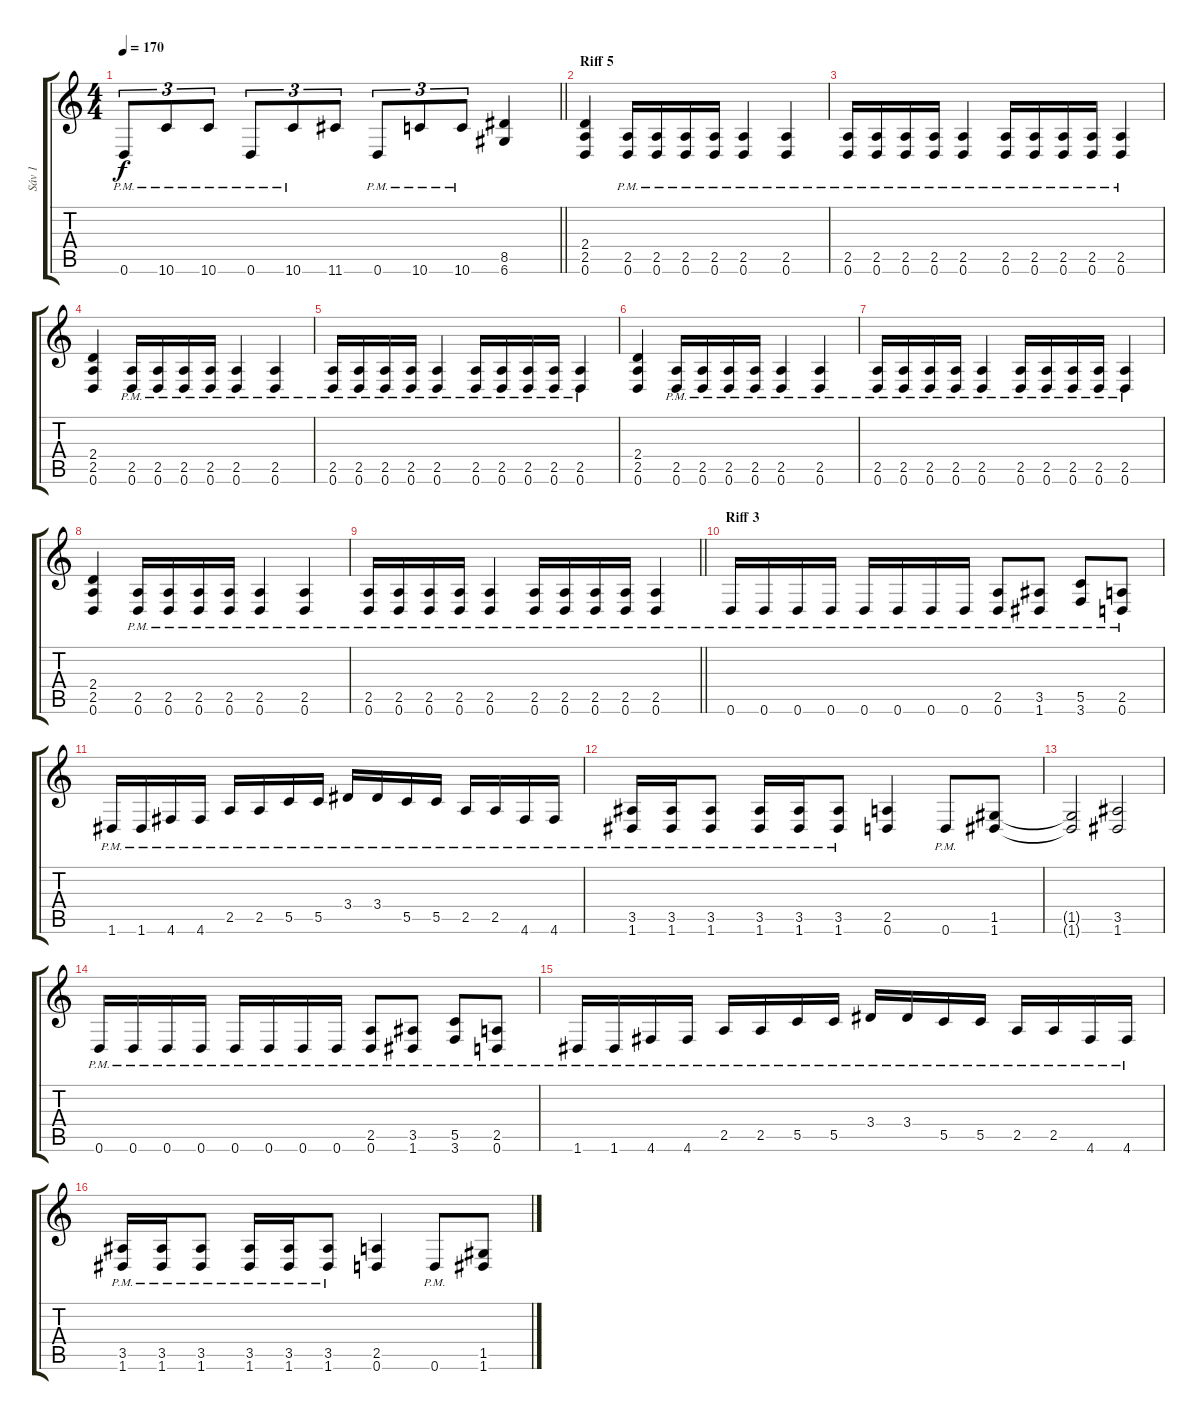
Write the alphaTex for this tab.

\track ("Sáv 1" "Sáv 1") {instrument overdrivenguitar}
\staff {score tabs}
\tuning (D4 A3 F3 C3 G2 D2) {hide}
\ts (4 4)
\tempo 170
\clef g2
\barLineRight lightlight
\ks c
0.6{pm}.8{tu (3 2) dy f} 10.6{pm}.8{tu (3 2)} 10.6{pm}.8{tu (3 2)} 0.6{pm}.8{tu (3 2)} 10.6{pm}.8{tu (3 2)} 11.6.8{tu (3 2)} 0.6{pm}.8{tu (3 2)} 10.6{pm}.8{tu (3 2)} 10.6{pm}.8{tu (3 2)} (8.5 6.6).4 |
\section ("" "Riff 5")
(2.4 2.5 0.6).4 (2.5{pm} 0.6{pm}).16 (2.5{pm} 0.6{pm}).16 (2.5{pm} 0.6{pm}).16 (2.5{pm} 0.6{pm}).16 (2.5{pm} 0.6{pm}).4 (2.5{pm} 0.6{pm}).4 |
(2.5{pm} 0.6{pm}).16 (2.5{pm} 0.6{pm}).16 (2.5{pm} 0.6{pm}).16 (2.5{pm} 0.6{pm}).16 (2.5{pm} 0.6{pm}).4 (2.5{pm} 0.6{pm}).16 (2.5{pm} 0.6{pm}).16 (2.5{pm} 0.6{pm}).16 (2.5{pm} 0.6{pm}).16 (2.5{pm} 0.6{pm}).4 |
(2.4 2.5 0.6).4 (2.5{pm} 0.6{pm}).16 (2.5{pm} 0.6{pm}).16 (2.5{pm} 0.6{pm}).16 (2.5{pm} 0.6{pm}).16 (2.5{pm} 0.6{pm}).4 (2.5{pm} 0.6{pm}).4 |
(2.5{pm} 0.6{pm}).16 (2.5{pm} 0.6{pm}).16 (2.5{pm} 0.6{pm}).16 (2.5{pm} 0.6{pm}).16 (2.5{pm} 0.6{pm}).4 (2.5{pm} 0.6{pm}).16 (2.5{pm} 0.6{pm}).16 (2.5{pm} 0.6{pm}).16 (2.5{pm} 0.6{pm}).16 (2.5{pm} 0.6{pm}).4 |
(2.4 2.5 0.6).4 (2.5{pm} 0.6{pm}).16 (2.5{pm} 0.6{pm}).16 (2.5{pm} 0.6{pm}).16 (2.5{pm} 0.6{pm}).16 (2.5{pm} 0.6{pm}).4 (2.5{pm} 0.6{pm}).4 |
(2.5{pm} 0.6{pm}).16 (2.5{pm} 0.6{pm}).16 (2.5{pm} 0.6{pm}).16 (2.5{pm} 0.6{pm}).16 (2.5{pm} 0.6{pm}).4 (2.5{pm} 0.6{pm}).16 (2.5{pm} 0.6{pm}).16 (2.5{pm} 0.6{pm}).16 (2.5{pm} 0.6{pm}).16 (2.5{pm} 0.6{pm}).4 |
(2.4 2.5 0.6).4 (2.5{pm} 0.6{pm}).16 (2.5{pm} 0.6{pm}).16 (2.5{pm} 0.6{pm}).16 (2.5{pm} 0.6{pm}).16 (2.5{pm} 0.6{pm}).4 (2.5{pm} 0.6{pm}).4 |
\barLineRight lightlight
(2.5{pm} 0.6{pm}).16 (2.5{pm} 0.6{pm}).16 (2.5{pm} 0.6{pm}).16 (2.5{pm} 0.6{pm}).16 (2.5{pm} 0.6{pm}).4 (2.5{pm} 0.6{pm}).16 (2.5{pm} 0.6{pm}).16 (2.5{pm} 0.6{pm}).16 (2.5{pm} 0.6{pm}).16 (2.5{pm} 0.6{pm}).4 |
\section ("" "Riff 3")
0.6{pm}.16 0.6{pm}.16 0.6{pm}.16 0.6{pm}.16 0.6{pm}.16 0.6{pm}.16 0.6{pm}.16 0.6{pm}.16 (2.5{pm} 0.6{pm}).8 (3.5{pm} 1.6{pm}).8 (5.5{pm} 3.6{pm}).8 (2.5{pm} 0.6{pm}).8 |
1.6{pm}.16 1.6{pm}.16 4.6{pm}.16 4.6{pm}.16 2.5{pm}.16 2.5{pm}.16 5.5{pm}.16 5.5{pm}.16 3.4{pm}.16 3.4{pm}.16 5.5{pm}.16 5.5{pm}.16 2.5{pm}.16 2.5{pm}.16 4.6{pm}.16 4.6{pm}.16 |
(3.5{pm} 1.6{pm}).16 (3.5{pm} 1.6{pm}).16 (3.5{pm} 1.6{pm}).8 (3.5{pm} 1.6{pm}).16 (3.5{pm} 1.6{pm}).16 (3.5{pm} 1.6{pm}).8 (2.5 0.6).4 0.6{pm}.8 (1.5 1.6).8 |
(1.5{t} 1.6{t}).2 (3.5 1.6).2 |
0.6{pm}.16 0.6{pm}.16 0.6{pm}.16 0.6{pm}.16 0.6{pm}.16 0.6{pm}.16 0.6{pm}.16 0.6{pm}.16 (2.5{pm} 0.6{pm}).8 (3.5{pm} 1.6{pm}).8 (5.5{pm} 3.6{pm}).8 (2.5{pm} 0.6{pm}).8 |
1.6{pm}.16 1.6{pm}.16 4.6{pm}.16 4.6{pm}.16 2.5{pm}.16 2.5{pm}.16 5.5{pm}.16 5.5{pm}.16 3.4{pm}.16 3.4{pm}.16 5.5{pm}.16 5.5{pm}.16 2.5{pm}.16 2.5{pm}.16 4.6{pm}.16 4.6{pm}.16 |
(3.5{pm} 1.6{pm}).16 (3.5{pm} 1.6{pm}).16 (3.5{pm} 1.6{pm}).8 (3.5{pm} 1.6{pm}).16 (3.5{pm} 1.6{pm}).16 (3.5{pm} 1.6{pm}).8 (2.5 0.6).4 0.6{pm}.8 (1.5 1.6).8
